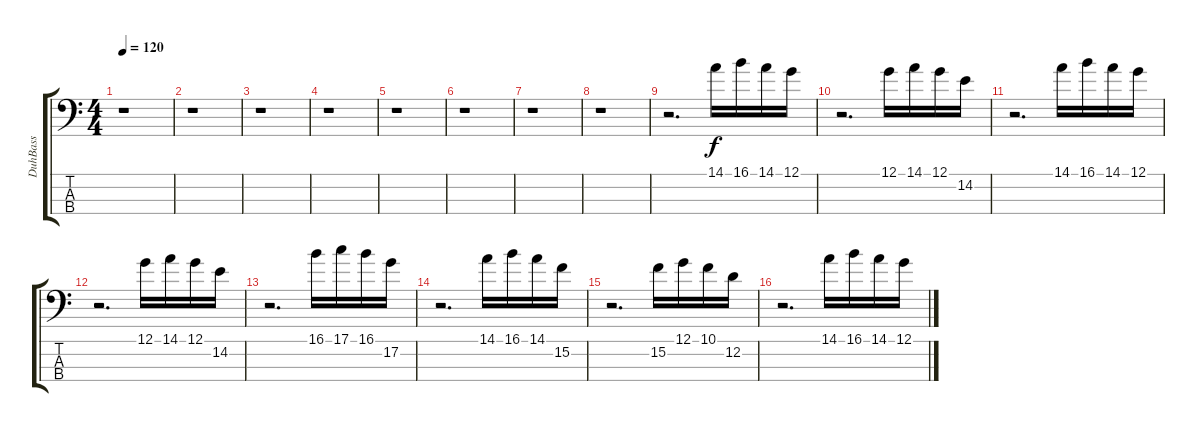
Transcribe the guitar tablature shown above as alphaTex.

\track ("DuhBass" "DuhBass") {instrument synthbass1}
\staff {score tabs}
\tuning (G2 D2 A1 E1) {hide}
\ts (4 4)
\tempo 120
\clef f4
\ks c
r.1{dy f instrument synthbass1} |
r.1 |
r.1 |
r.1 |
r.1 |
r.1 |
r.1 |
r.1 |
r.2{d} 14.1.16 16.1.16 14.1.16 12.1.16 |
r.2{d} 12.1.16 14.1.16 12.1.16 14.2.16 |
r.2{d} 14.1.16 16.1.16 14.1.16 12.1.16 |
r.2{d} 12.1.16 14.1.16 12.1.16 14.2.16 |
r.2{d} 16.1.16 17.1.16 16.1.16 17.2.16 |
r.2{d} 14.1.16 16.1.16 14.1.16 15.2.16 |
r.2{d} 15.2.16 12.1.16 10.1.16 12.2.16 |
r.2{d} 14.1.16 16.1.16 14.1.16 12.1.16
